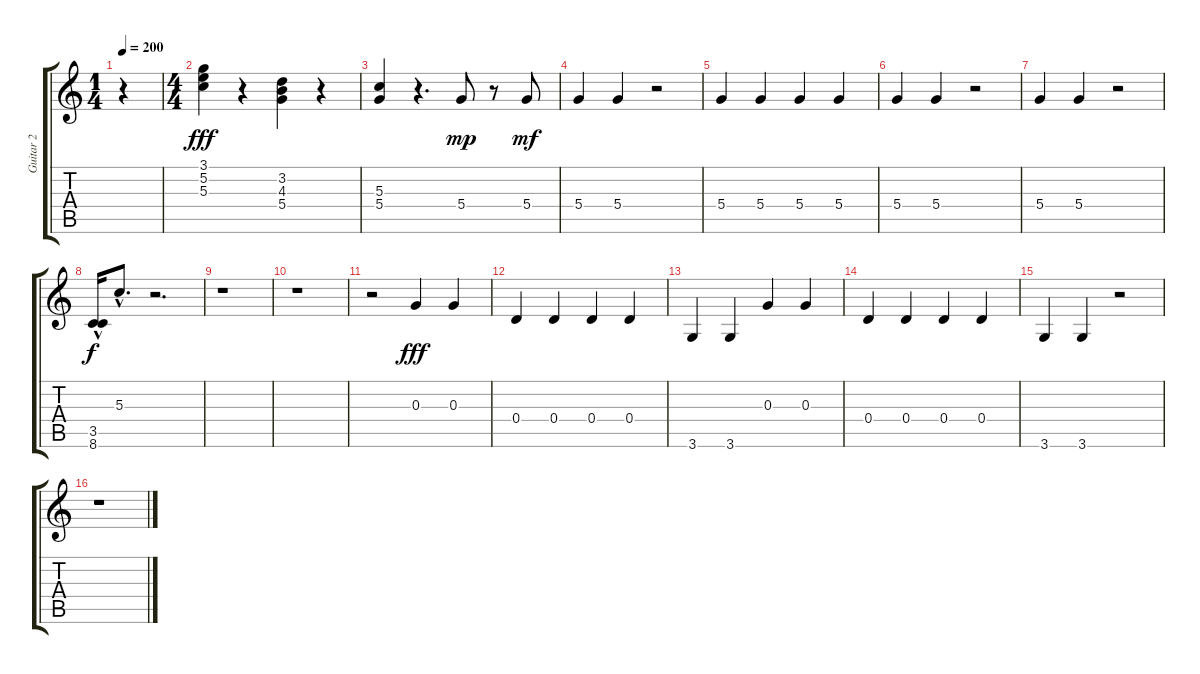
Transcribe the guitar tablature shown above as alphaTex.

\track ("Guitar 2" "Guitar 2") {instrument acousticguitarnylon}
\staff {score tabs}
\tuning (E4 B3 G3 D3 A2 E2) {hide}
\ts (1 4)
\tempo 200
\clef g2
\ks c
r.4{dy fff instrument acousticguitarnylon} |
\ts (4 4)
(3.1 5.2 5.3).4 r.4 (3.2 4.3 5.4).4 r.4 |
(5.3 5.4).4 r.4{d} 5.4.8{dy mp} r.8 5.4.8{dy mf} |
5.4.4 5.4.4 r.2 |
5.4.4 5.4.4 5.4.4 5.4.4 |
5.4.4 5.4.4 r.2 |
5.4.4 5.4.4 r.2 |
(3.5{hac} 8.6{hac}).16{dy f} 5.3{hac}.8{d} r.2{d} |
r.1 |
r.1 |
r.2 0.3.4{dy fff} 0.3.4 |
0.4.4 0.4.4 0.4.4 0.4.4 |
3.6.4 3.6.4 0.3.4 0.3.4 |
0.4.4 0.4.4 0.4.4 0.4.4 |
3.6.4 3.6.4 r.2 |
r.1
